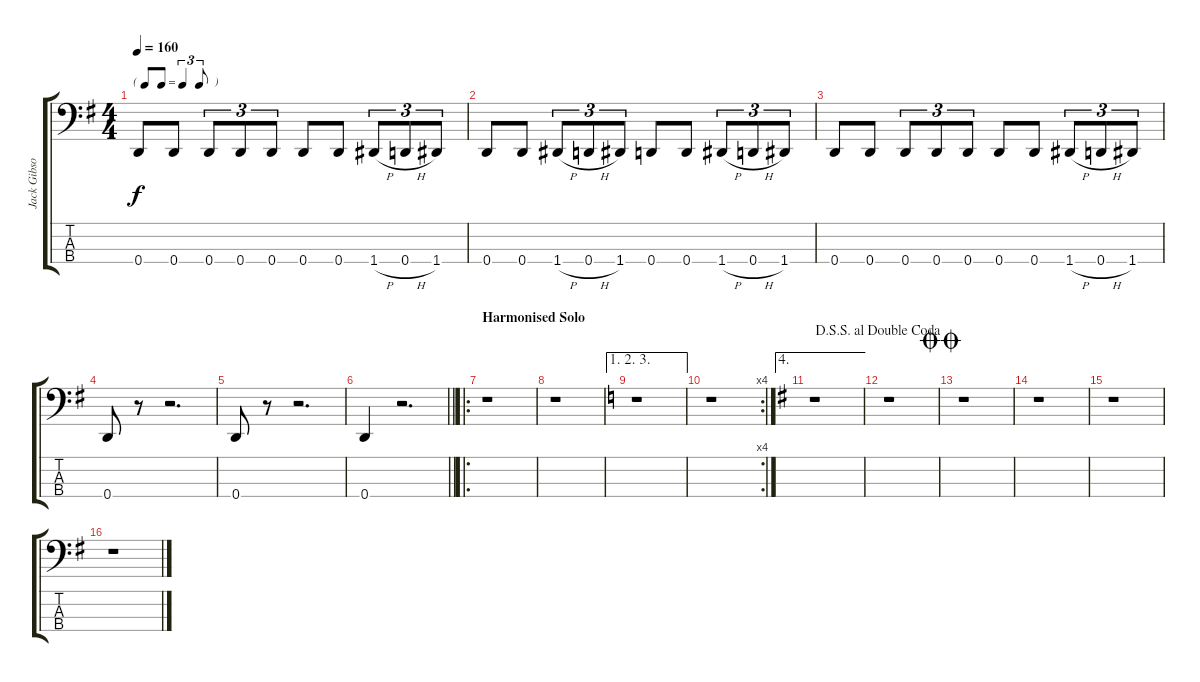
\track ("Jack Gibson" "Jack Gibso") {instrument electricbassfinger}
\staff {score tabs}
\tuning (F2 C2 G1 D1) {hide}
\ts (4 4)
\tf triplet8th
\tempo 160
\clef f4
\ks g
0.4.8{dy f} 0.4.8 0.4.8{tu (3 2)} 0.4.8{tu (3 2)} 0.4.8{tu (3 2)} 0.4.8 0.4.8 1.4{h}.8{tu (3 2)} 0.4{h}.8{tu (3 2)} 1.4.8{tu (3 2)} |
0.4.8 0.4.8 1.4{h}.8{tu (3 2)} 0.4{h}.8{tu (3 2)} 1.4.8{tu (3 2)} 0.4.8 0.4.8 1.4{h}.8{tu (3 2)} 0.4{h}.8{tu (3 2)} 1.4.8{tu (3 2)} |
0.4.8 0.4.8 0.4.8{tu (3 2)} 0.4.8{tu (3 2)} 0.4.8{tu (3 2)} 0.4.8 0.4.8 1.4{h}.8{tu (3 2)} 0.4{h}.8{tu (3 2)} 1.4.8{tu (3 2)} |
0.4.8 r.8 r.2{d} |
0.4.8 r.8 r.2{d} |
\barLineRight lightlight
0.4.4 r.2{d} |
\ro
\section ("" "Harmonised Solo")
r.1 |
r.1 |
\ae (1 2 3)
\ks c
r.1 |
\rc 4
r.1 |
\ae 4
\ks g
r.1 |
\jump dalsegnosegnoaldoublecoda
r.1 |
\jump doublecoda
r.1 |
r.1 |
r.1 |
r.1
